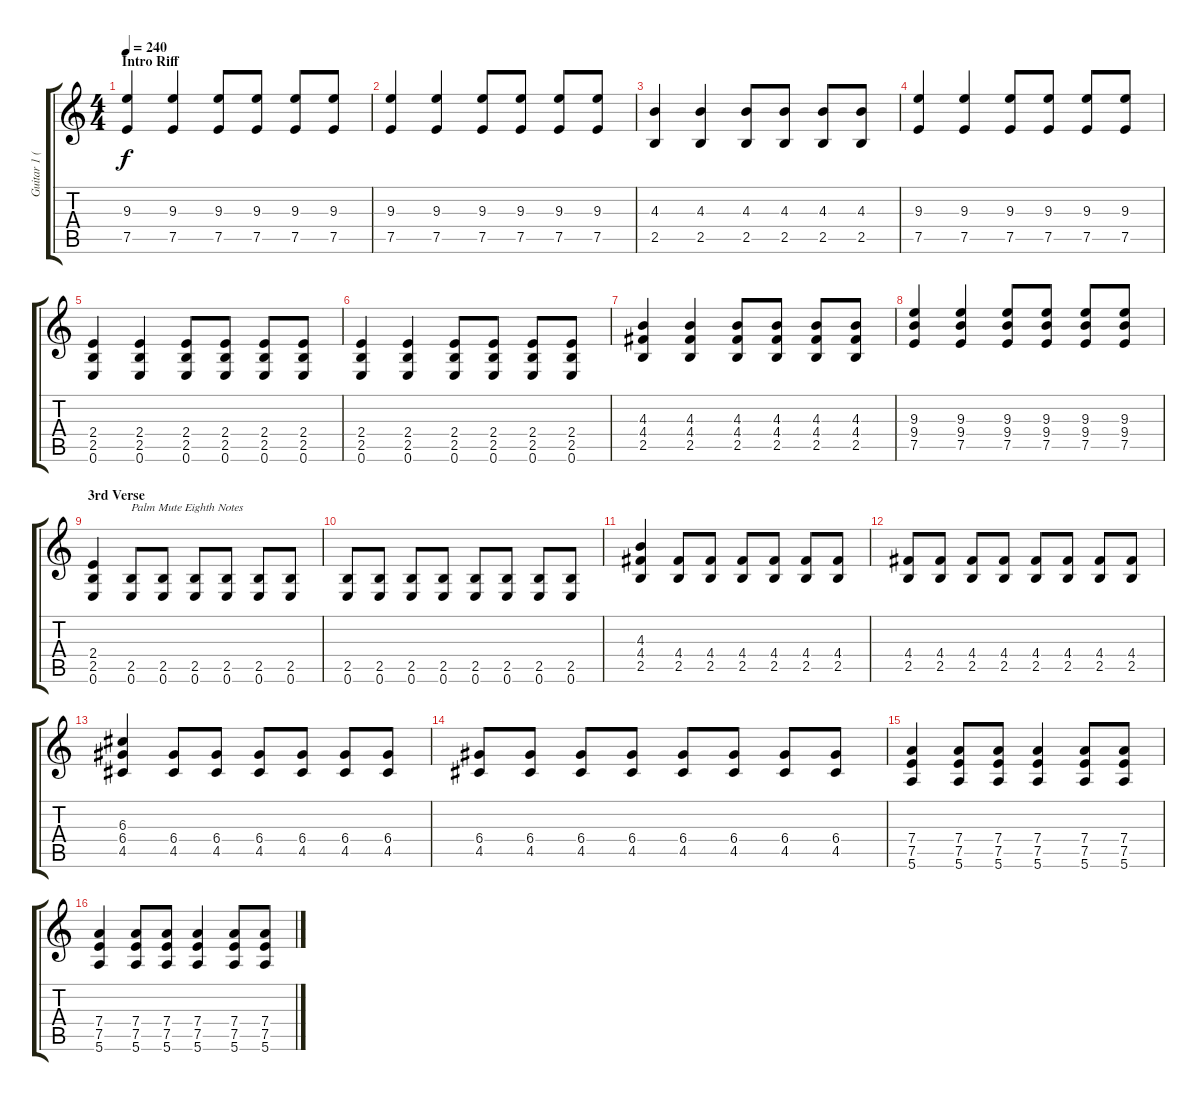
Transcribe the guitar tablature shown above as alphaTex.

\track ("Guitar 1 (Robbie)" "Guitar 1 (") {instrument distortionguitar}
\staff {score tabs}
\tuning (E4 B3 G3 D3 A2 E2) {hide}
\ts (4 4)
\section ("" "Intro Riff")
\tempo 240
\clef g2
\ks c
(9.3 7.5).4{dy f} (9.3 7.5).4 (9.3 7.5).8 (9.3 7.5).8 (9.3 7.5).8 (9.3 7.5).8 |
(9.3 7.5).4 (9.3 7.5).4 (9.3 7.5).8 (9.3 7.5).8 (9.3 7.5).8 (9.3 7.5).8 |
(4.3 2.5).4 (4.3 2.5).4 (4.3 2.5).8 (4.3 2.5).8 (4.3 2.5).8 (4.3 2.5).8 |
(9.3 7.5).4 (9.3 7.5).4 (9.3 7.5).8 (9.3 7.5).8 (9.3 7.5).8 (9.3 7.5).8 |
(2.4 2.5 0.6).4 (2.4 2.5 0.6).4 (2.4 2.5 0.6).8 (2.4 2.5 0.6).8 (2.4 2.5 0.6).8 (2.4 2.5 0.6).8 |
(2.4 2.5 0.6).4 (2.4 2.5 0.6).4 (2.4 2.5 0.6).8 (2.4 2.5 0.6).8 (2.4 2.5 0.6).8 (2.4 2.5 0.6).8 |
(4.3 4.4 2.5).4 (4.3 4.4 2.5).4 (4.3 4.4 2.5).8 (4.3 4.4 2.5).8 (4.3 4.4 2.5).8 (4.3 4.4 2.5).8 |
(9.3 9.4 7.5).4 (9.3 9.4 7.5).4 (9.3 9.4 7.5).8 (9.3 9.4 7.5).8 (9.3 9.4 7.5).8 (9.3 9.4 7.5).8 |
\section ("" "3rd Verse")
(2.4 2.5 0.6).4 (2.5 0.6).8{txt "Palm Mute Eighth Notes"} (2.5 0.6).8 (2.5 0.6).8 (2.5 0.6).8 (2.5 0.6).8 (2.5 0.6).8 |
(2.5 0.6).8 (2.5 0.6).8 (2.5 0.6).8 (2.5 0.6).8 (2.5 0.6).8 (2.5 0.6).8 (2.5 0.6).8 (2.5 0.6).8 |
(4.3 4.4 2.5).4 (4.4 2.5).8 (4.4 2.5).8 (4.4 2.5).8 (4.4 2.5).8 (4.4 2.5).8 (4.4 2.5).8 |
(4.4 2.5).8 (4.4 2.5).8 (4.4 2.5).8 (4.4 2.5).8 (4.4 2.5).8 (4.4 2.5).8 (4.4 2.5).8 (4.4 2.5).8 |
(6.3 6.4 4.5).4 (6.4 4.5).8 (6.4 4.5).8 (6.4 4.5).8 (6.4 4.5).8 (6.4 4.5).8 (6.4 4.5).8 |
(6.4 4.5).8 (6.4 4.5).8 (6.4 4.5).8 (6.4 4.5).8 (6.4 4.5).8 (6.4 4.5).8 (6.4 4.5).8 (6.4 4.5).8 |
(7.4 7.5 5.6).4 (7.4 7.5 5.6).8 (7.4 7.5 5.6).8 (7.4 7.5 5.6).4 (7.4 7.5 5.6).8 (7.4 7.5 5.6).8 |
(7.4 7.5 5.6).4 (7.4 7.5 5.6).8 (7.4 7.5 5.6).8 (7.4 7.5 5.6).4 (7.4 7.5 5.6).8 (7.4 7.5 5.6).8
